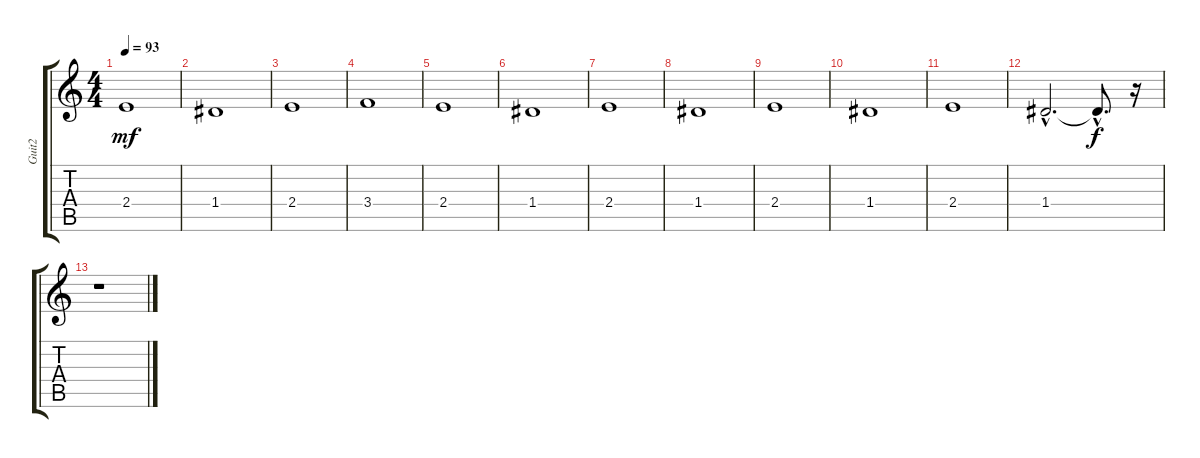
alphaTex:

\track ("Guit2" "Guit2") {instrument electricguitarjazz}
\staff {score tabs}
\tuning (E4 B3 G3 D3 A2 E2) {hide}
\ts (4 4)
\tempo 93
\clef g2
\ks c
2.4.1{dy mf} |
1.4.1 |
2.4.1 |
3.4.1 |
2.4.1 |
1.4.1 |
2.4.1 |
1.4.1 |
2.4.1 |
1.4.1 |
2.4.1 |
1.4{hac}.2{d} 1.4{hac t}.8{d dy f} r.16 |
r.1
